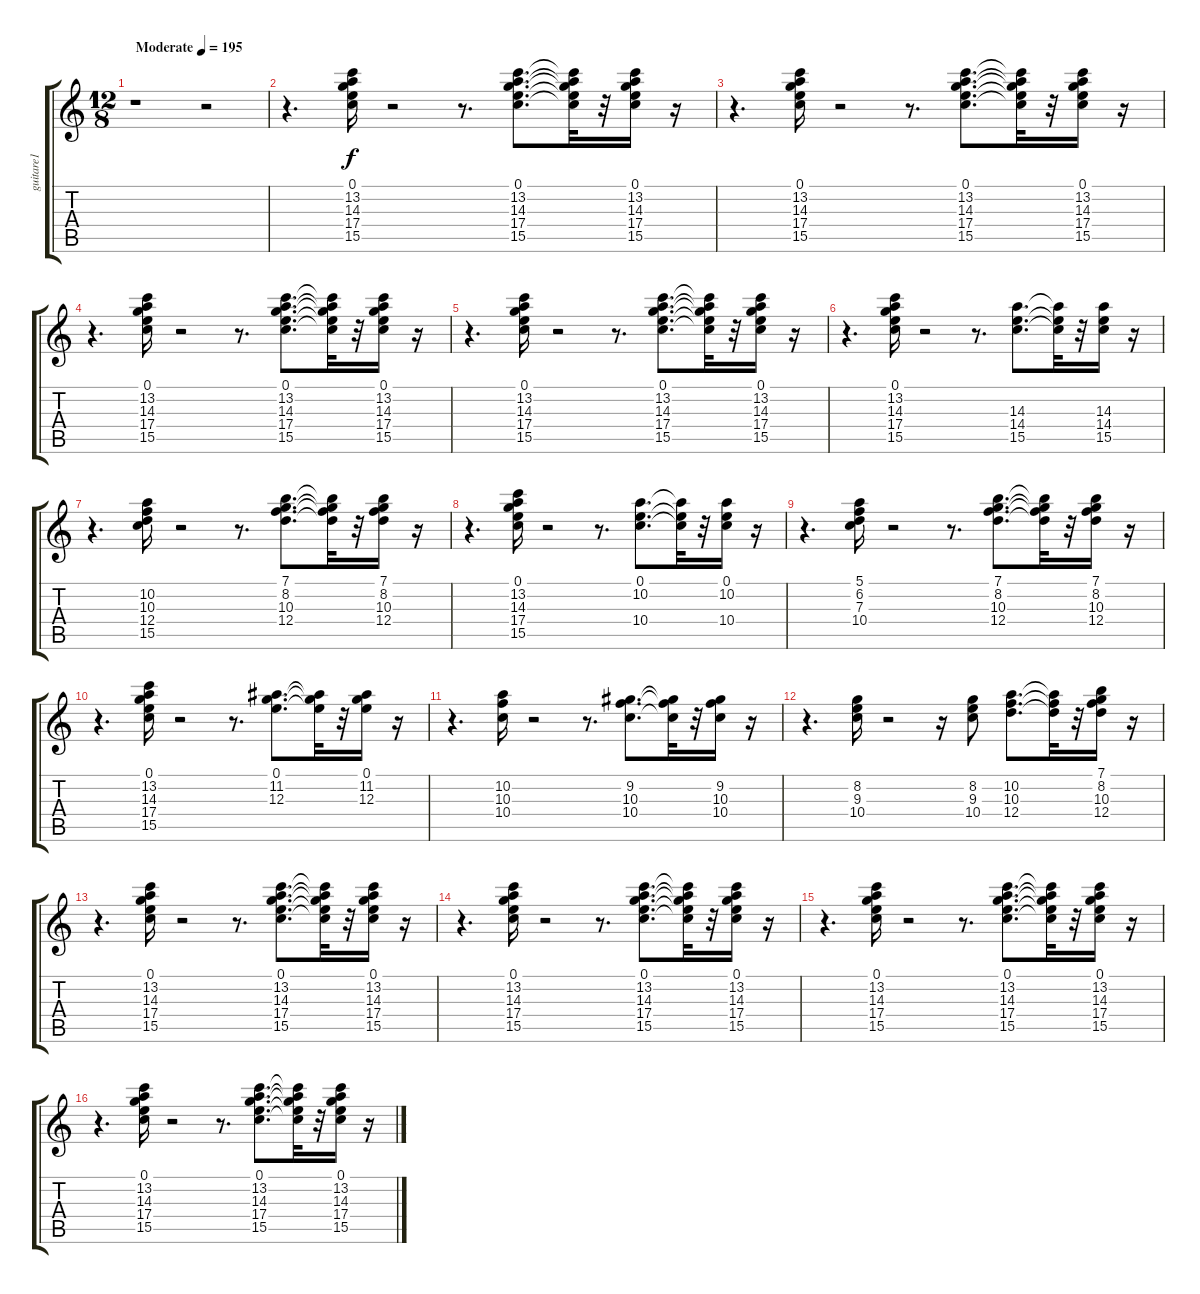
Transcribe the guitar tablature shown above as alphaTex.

\track ("guitare1" "guitare1") {instrument electricguitarclean}
\staff {score tabs}
\tuning (E4 B3 G3 D3 A2 E2) {hide}
\ts (12 8)
\tempo (195 "Moderate")
\clef g2
\ks c
r.1{dy f instrument electricguitarclean} r.2 |
r.4{d} (0.1 13.2 14.3 17.4 15.5).16 r.2 r.8{d} (0.1 13.2 14.3 17.4 15.5).8{d} (0.1{t} 13.2{t} 14.3{t} 17.4{t} 15.5{t}).32 r.32 (0.1 13.2 14.3 17.4 15.5).16 r.16 |
r.4{d} (0.1 13.2 14.3 17.4 15.5).16 r.2 r.8{d} (0.1 13.2 14.3 17.4 15.5).8{d} (0.1{t} 13.2{t} 14.3{t} 17.4{t} 15.5{t}).32 r.32 (0.1 13.2 14.3 17.4 15.5).16 r.16 |
r.4{d} (0.1 13.2 14.3 17.4 15.5).16 r.2 r.8{d} (0.1 13.2 14.3 17.4 15.5).8{d} (0.1{t} 13.2{t} 14.3{t} 17.4{t} 15.5{t}).32 r.32 (0.1 13.2 14.3 17.4 15.5).16 r.16 |
r.4{d} (0.1 13.2 14.3 17.4 15.5).16 r.2 r.8{d} (0.1 13.2 14.3 17.4 15.5).8{d} (0.1{t} 13.2{t} 14.3{t} 17.4{t} 15.5{t}).32 r.32 (0.1 13.2 14.3 17.4 15.5).16 r.16 |
r.4{d} (0.1 13.2 14.3 17.4 15.5).16 r.2 r.8{d} (14.3 14.4 15.5).8{d} (14.3{t} 14.4{t} 15.5{t}).32 r.32 (14.3 14.4 15.5).16 r.16 |
r.4{d} (10.2 10.3 12.4 15.5).16 r.2 r.8{d} (7.1 8.2 10.3 12.4).8{d} (7.1{t} 8.2{t} 10.3{t} 12.4{t}).32 r.32 (7.1 8.2 10.3 12.4).16 r.16 |
r.4{d} (0.1 13.2 14.3 17.4 15.5).16 r.2 r.8{d} (0.1 10.2 10.4).8{d} (0.1{t} 10.2{t} 10.4{t}).32 r.32 (0.1 10.2 10.4).16 r.16 |
r.4{d} (5.1 6.2 7.3 10.4).16 r.2 r.8{d} (7.1 8.2 10.3 12.4).8{d} (7.1{t} 8.2{t} 10.3{t} 12.4{t}).32 r.32 (7.1 8.2 10.3 12.4).16 r.16 |
r.4{d} (0.1 13.2 14.3 17.4 15.5).16 r.2 r.8{d} (0.1 11.2 12.3).8{d} (0.1{t} 11.2{t} 12.3{t}).32 r.32 (0.1 11.2 12.3).16 r.16 |
r.4{d} (10.2 10.3 10.4).16 r.2 r.8{d} (9.2 10.3 10.4).8{d} (9.2{t} 10.3{t} 10.4{t}).32 r.32 (9.2 10.3 10.4).16 r.16 |
r.4{d} (8.2 9.3 10.4).16 r.2 r.16 (8.2 9.3 10.4).8 (10.2 10.3 12.4).8{d} (10.2{t} 10.3{t} 12.4{t}).32 r.32 (7.1 8.2 10.3 12.4).16 r.16 |
r.4{d} (0.1 13.2 14.3 17.4 15.5).16 r.2 r.8{d} (0.1 13.2 14.3 17.4 15.5).8{d} (0.1{t} 13.2{t} 14.3{t} 17.4{t} 15.5{t}).32 r.32 (0.1 13.2 14.3 17.4 15.5).16 r.16 |
r.4{d} (0.1 13.2 14.3 17.4 15.5).16 r.2 r.8{d} (0.1 13.2 14.3 17.4 15.5).8{d} (0.1{t} 13.2{t} 14.3{t} 17.4{t} 15.5{t}).32 r.32 (0.1 13.2 14.3 17.4 15.5).16 r.16 |
r.4{d} (0.1 13.2 14.3 17.4 15.5).16 r.2 r.8{d} (0.1 13.2 14.3 17.4 15.5).8{d} (0.1{t} 13.2{t} 14.3{t} 17.4{t} 15.5{t}).32 r.32 (0.1 13.2 14.3 17.4 15.5).16 r.16 |
r.4{d} (0.1 13.2 14.3 17.4 15.5).16 r.2 r.8{d} (0.1 13.2 14.3 17.4 15.5).8{d} (0.1{t} 13.2{t} 14.3{t} 17.4{t} 15.5{t}).32 r.32 (0.1 13.2 14.3 17.4 15.5).16 r.16
